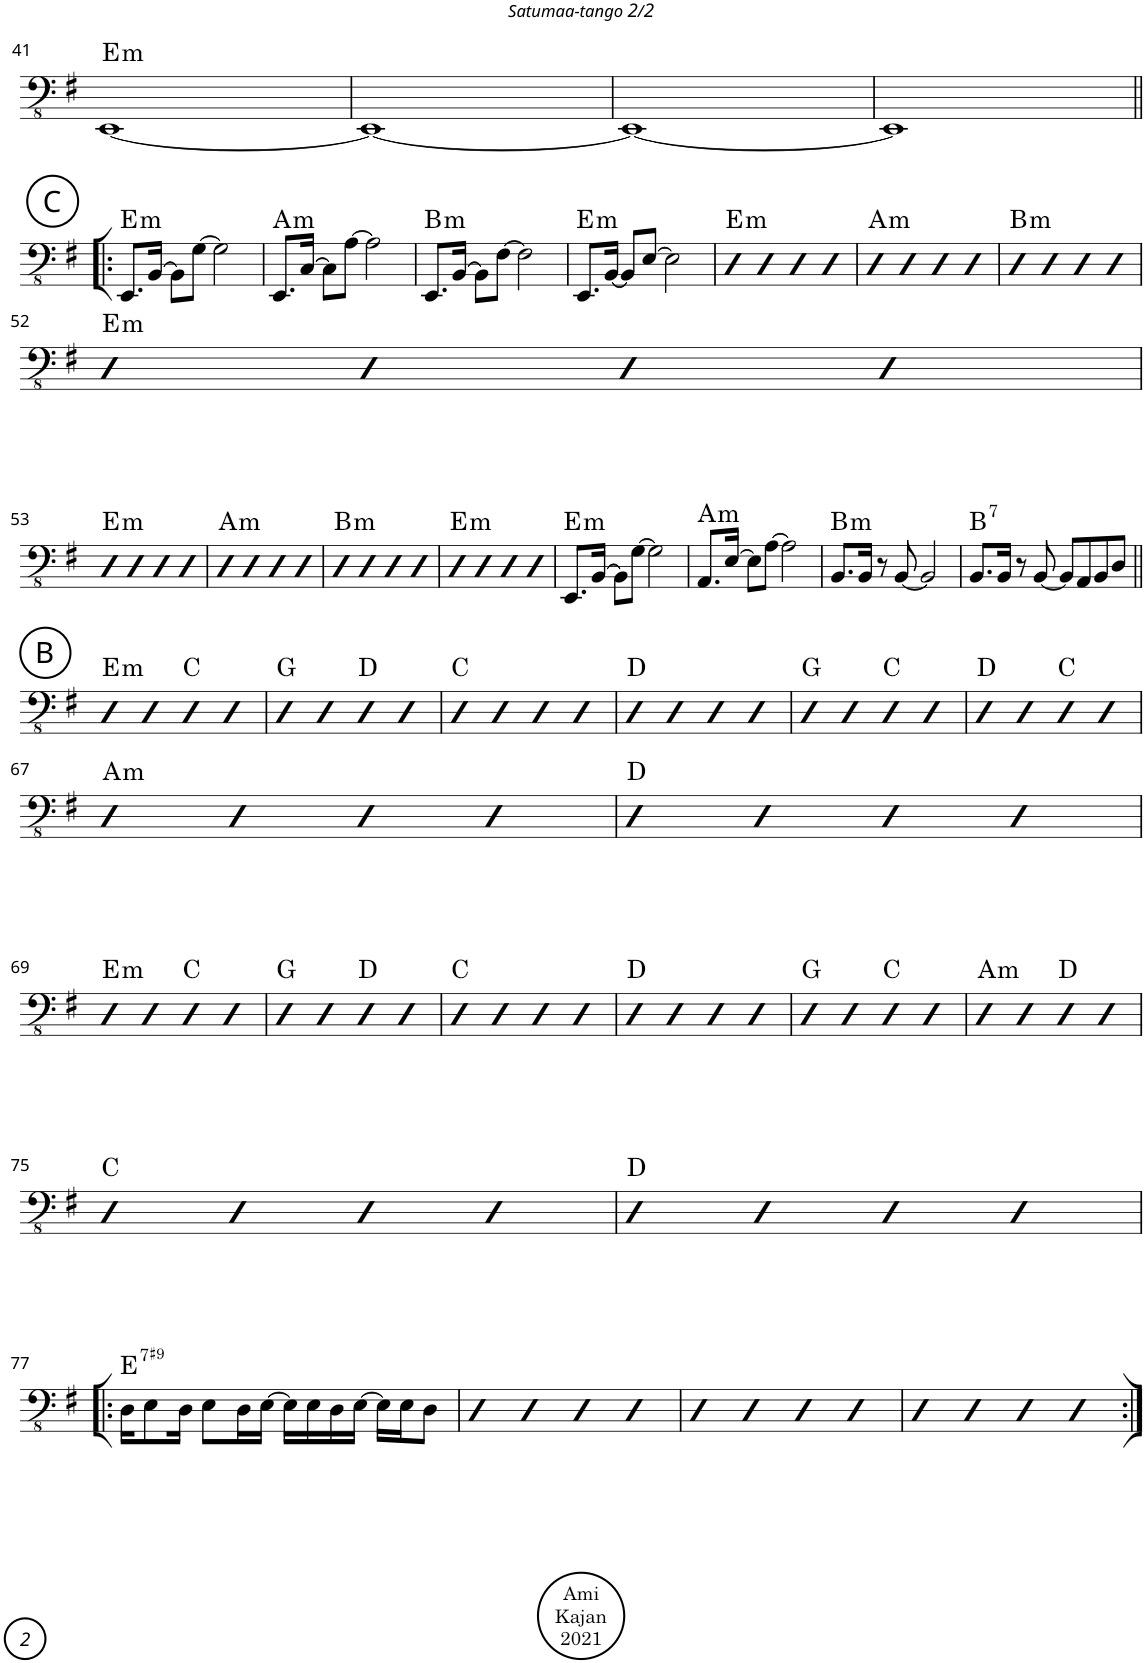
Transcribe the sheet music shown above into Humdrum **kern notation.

**kern	**harte
*part1	*part1
*staff1	*
*I"Acoustic Bass	*
*I'Bass	*
!!LO:PB:g=z
*clefFv4	*
*k[f#]	*
*M4/4	*
*met(c)	*
=41	=41
!	!LO:H:kt=m
[1EEE	E:min
=42	=42
1EEE_	.
=43	=43
1EEE_	.
=44	=44
1EEE]	.
!!LO:LB:g=z
!!LO:REH:place=s1:a:cj:enc=circle:fs=14:t=C
=45!|:	=45!|:
!	!LO:H:kt=m
8.EEE/L	E:min
[16BBB/Jk	.
8BBB\L]	.
[8GG\J	.
2GG\]	.
=46	=46
!	!LO:H:kt=m
8.EEE/L	A:min
[16CC/Jk	.
8CC\L]	.
[8AA\J	.
2AA\]	.
=47	=47
!	!LO:H:kt=m
8.EEE/L	B:min
[16BBB/Jk	.
8BBB\L]	.
[8FF#\J	.
2FF#\]	.
=48	=48
!	!LO:H:kt=m
8.EEE/L	E:min
[16BBB/Jk	.
8BBB/L]	.
[8EE/J	.
2EE\]	.
=49	=49
!	!LO:H:kt=m
4DD	E:min
4DD	.
4DD	.
4DD	.
=50	=50
!	!LO:H:kt=m
4DD	A:min
4DD	.
4DD	.
4DD	.
=51	=51
!	!LO:H:kt=m
4DD	B:min
4DD	.
4DD	.
4DD	.
!!LO:LB:g=z
=52	=52
!	!LO:H:kt=m
4DD	E:min
4DD	.
4DD	.
4DD	.
!!LO:LB:g=z
=53	=53
!	!LO:H:kt=m
4DD	E:min
4DD	.
4DD	.
4DD	.
=54	=54
!	!LO:H:kt=m
4DD	A:min
4DD	.
4DD	.
4DD	.
=55	=55
!	!LO:H:kt=m
4DD	B:min
4DD	.
4DD	.
4DD	.
=56	=56
!	!LO:H:kt=m
4DD	E:min
4DD	.
4DD	.
4DD	.
=57	=57
!	!LO:H:kt=m
8.EEE/L	E:min
[16BBB/Jk	.
8BBB\L]	.
[8GG\J	.
2GG\]	.
=58	=58
!	!LO:H:kt=m
8.AAA/L	A:min
[16EE/Jk	.
8EE\L]	.
[8AA\J	.
2AA\]	.
=59	=59
!	!LO:H:kt=m
8.BBB/L	B:min
16BBB/Jk	.
8r	.
[8BBB/	.
2BBB/]	.
=60	=60
!	!LO:H:kt=7
8.BBB/L	B:7
16BBB/Jk	.
8r	.
[8BBB/	.
8BBB/L]	.
8AAA/	.
8BBB/	.
8DD/J	.
!!LO:LB:g=z
!!LO:REH:place=s1:a:cj:enc=circle:fs=14:t=B
=61||	=61||
!	!LO:H:kt=m
4DD	E:min
4DD	.
4DD	C:maj
4DD	.
=62	=62
4DD	G:maj
4DD	.
4DD	D:maj
4DD	.
=63	=63
4DD	C:maj
4DD	.
4DD	.
4DD	.
=64	=64
4DD	D:maj
4DD	.
4DD	.
4DD	.
=65	=65
4DD	G:maj
4DD	.
4DD	C:maj
4DD	.
=66	=66
4DD	D:maj
4DD	.
4DD	C:maj
4DD	.
!!LO:LB:g=z
=67	=67
!	!LO:H:kt=m
4DD	A:min
4DD	.
4DD	.
4DD	.
=68	=68
4DD	D:maj
4DD	.
4DD	.
4DD	.
!!LO:LB:g=z
=69	=69
!	!LO:H:kt=m
4DD	E:min
4DD	.
4DD	C:maj
4DD	.
=70	=70
4DD	G:maj
4DD	.
4DD	D:maj
4DD	.
=71	=71
4DD	C:maj
4DD	.
4DD	.
4DD	.
=72	=72
4DD	D:maj
4DD	.
4DD	.
4DD	.
=73	=73
4DD	G:maj
4DD	.
4DD	C:maj
4DD	.
=74	=74
!	!LO:H:kt=m
4DD	A:min
4DD	.
4DD	D:maj
4DD	.
!!LO:LB:g=z
=75	=75
4DD	C:maj
4DD	.
4DD	.
4DD	.
=76	=76
4DD	D:maj
4DD	.
4DD	.
4DD	.
!!LO:LB:g=z
=77!|:	=77!|:
!	!LO:H:kt=7
16DD\KL	E:7(#9)
8EE\	.
16DD\Jk	.
8EE\L	.
16DD\L	.
[16EE\JJ	.
16EE\LL]	.
16EE\	.
16DD\	.
[16EE\JJ	.
16EE\LL]	.
16EE\J	.
8DD\J	.
=78	=78
4DD	.
4DD	.
4DD	.
4DD	.
=79	=79
4DD	.
4DD	.
4DD	.
4DD	.
=80	=80
4DD	.
4DD	.
4DD	.
4DD	.
=:|!	=:|!
*-	*-
